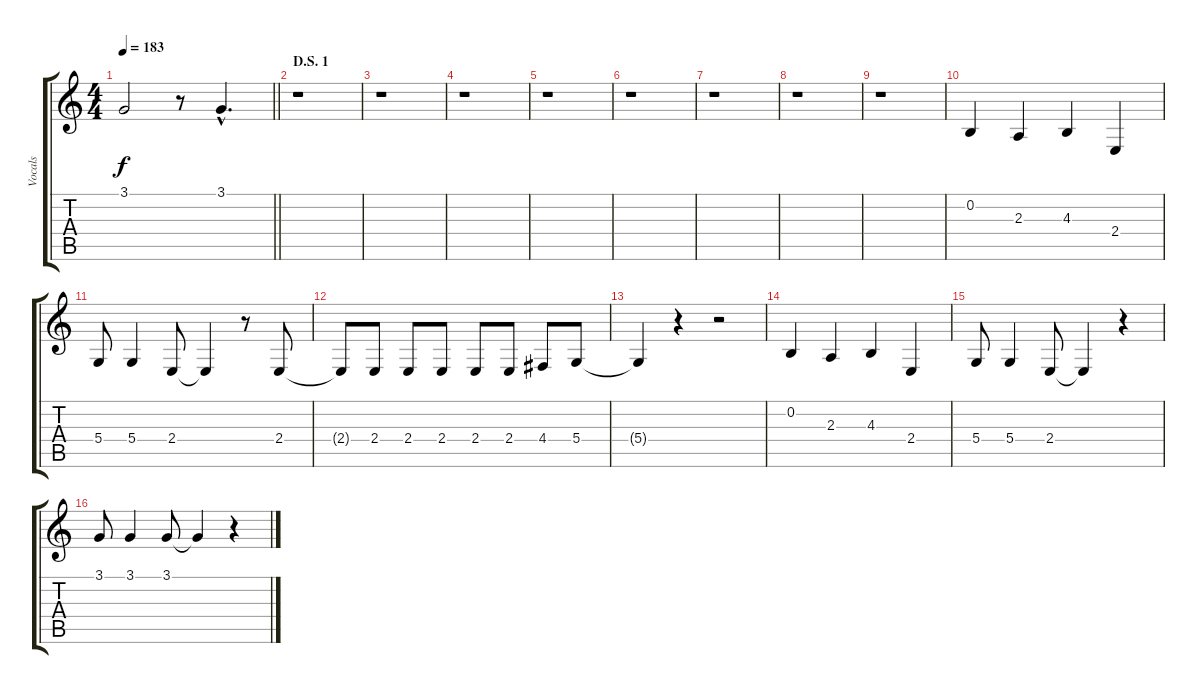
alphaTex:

\track ("Vocals" "Vocals") {instrument baritonesax}
\staff {score tabs}
\tuning (E4 B3 G3 D3 A2 E2) {hide}
\ts (4 4)
\tempo 183
\clef g2
\barLineRight lightlight
\ks c
3.1.2{dy f} r.8 3.1{hac}.4{d} |
\section ("" "D.S. 1")
r.1 |
r.1 |
r.1 |
r.1 |
r.1 |
r.1 |
r.1 |
r.1 |
0.2.4 2.3.4 4.3.4 2.4.4 |
5.4.8 5.4.4 2.4.8 2.4{t}.4 r.8 2.4.8 |
2.4{t}.8 2.4.8 2.4.8 2.4.8 2.4.8 2.4.8 4.4.8 5.4.8 |
5.4{t}.4 r.4 r.2 |
0.2.4 2.3.4 4.3.4 2.4.4 |
5.4.8 5.4.4 2.4.8 2.4{t}.4 r.4 |
3.1.8 3.1.4 3.1.8 3.1{t}.4 r.4
